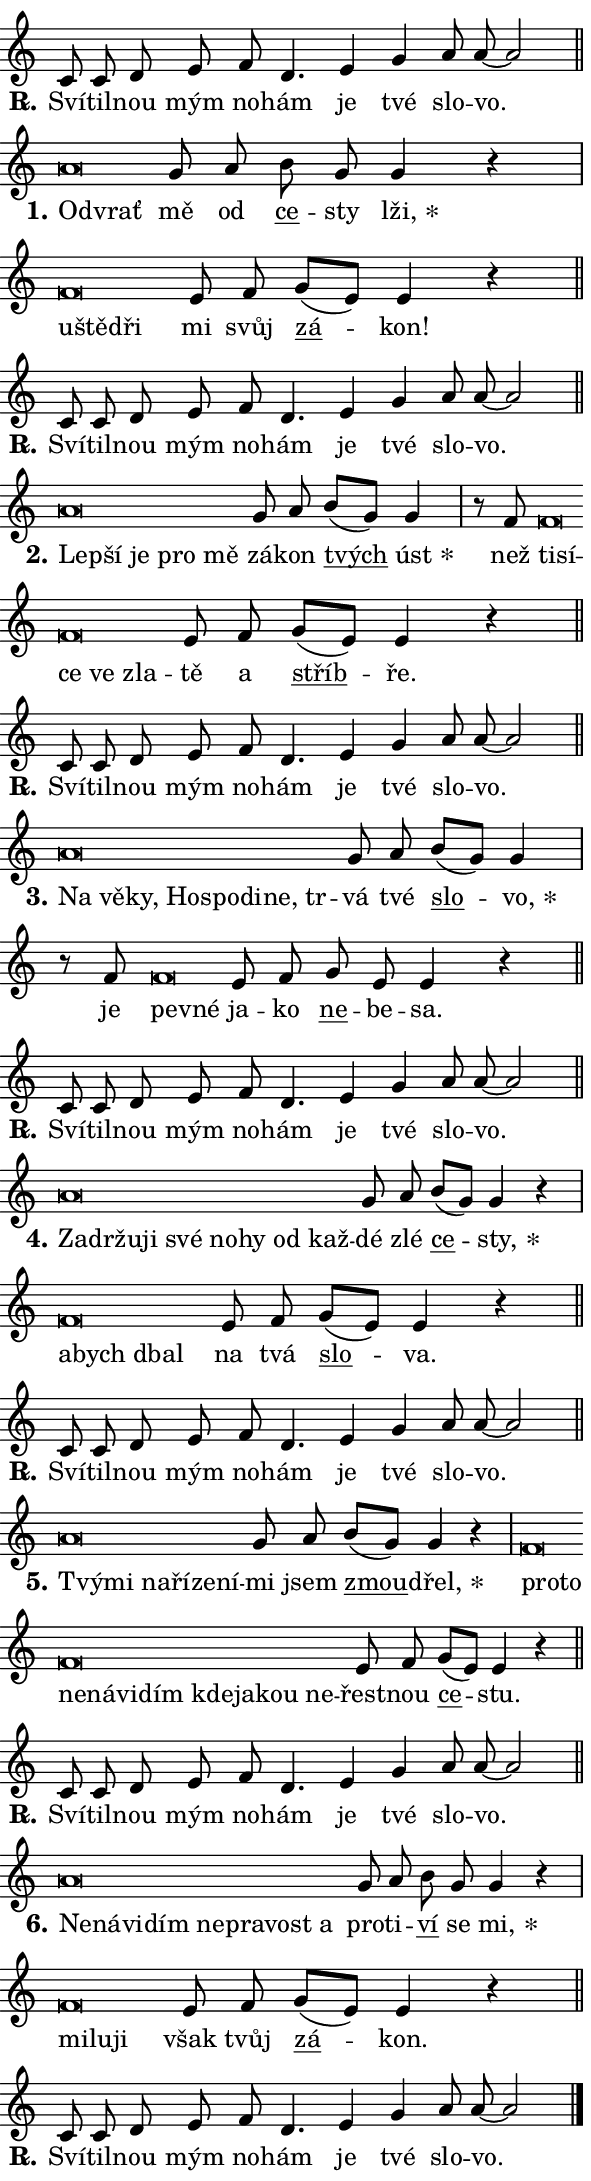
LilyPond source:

\version "2.24.0"
\header { tagline = "" }
\paper {
  indent = 0\cm
  top-margin = 0\cm
  right-margin = 0.13\cm % to fit lyric hyphens
  bottom-margin = 0\cm
  left-margin = 0\cm
  paper-width = 10\cm
  page-breaking = #ly:one-page-breaking
  system-system-spacing.basic-distance = #11
  score-system-spacing.basic-distance = #11
  ragged-last = ##f
}


%% Author: Thomas Morley
%% https://lists.gnu.org/archive/html/lilypond-user/2020-05/msg00002.html
#(define (line-position grob)
"Returns position of @var[grob} in current system:
   @code{'start}, if at first time-step
   @code{'end}, if at last time-step
   @code{'middle} otherwise
"
  (let* ((col (ly:item-get-column grob))
         (ln (ly:grob-object col 'left-neighbor))
         (rn (ly:grob-object col 'right-neighbor))
         (col-to-check-left (if (ly:grob? ln) ln col))
         (col-to-check-right (if (ly:grob? rn) rn col))
         (break-dir-left
           (and
             (ly:grob-property col-to-check-left 'non-musical #f)
             (ly:item-break-dir col-to-check-left)))
         (break-dir-right
           (and
             (ly:grob-property col-to-check-right 'non-musical #f)
             (ly:item-break-dir col-to-check-right))))
        (cond ((eqv? 1 break-dir-left) 'start)
              ((eqv? -1 break-dir-right) 'end)
              (else 'middle))))

#(define (tranparent-at-line-position vctor)
  (lambda (grob)
  "Relying on @code{line-position} select the relevant enry from @var{vctor}.
Used to determine transparency,"
    (case (line-position grob)
      ((end) (not (vector-ref vctor 0)))
      ((middle) (not (vector-ref vctor 1)))
      ((start) (not (vector-ref vctor 2))))))

noteHeadBreakVisibility =
#(define-music-function (break-visibility)(vector?)
"Makes @code{NoteHead}s transparent relying on @var{break-visibility}"
#{
  \override NoteHead.transparent =
    #(tranparent-at-line-position break-visibility)
#})

#(define delete-ledgers-for-transparent-note-heads
  (lambda (grob)
    "Reads whether a @code{NoteHead} is transparent.
If so this @code{NoteHead} is removed from @code{'note-heads} from
@var{grob}, which is supposed to be @code{LedgerLineSpanner}.
As a result ledgers are not printed for this @code{NoteHead}"
    (let* ((nhds-array (ly:grob-object grob 'note-heads))
           (nhds-list
             (if (ly:grob-array? nhds-array)
                 (ly:grob-array->list nhds-array)
                 '()))
           ;; Relies on the transparent-property being done before
           ;; Staff.LedgerLineSpanner.after-line-breaking is executed.
           ;; This is fragile ...
           (to-keep
             (remove
               (lambda (nhd)
                 (ly:grob-property nhd 'transparent #f))
               nhds-list)))
      ;; TODO find a better method to iterate over grob-arrays, similiar
      ;; to filter/remove etc for lists
      ;; For now rebuilt from scratch
      (set! (ly:grob-object grob 'note-heads)  '())
      (for-each
        (lambda (nhd)
          (ly:pointer-group-interface::add-grob grob 'note-heads nhd))
        to-keep))))

squashNotes = {
  \override NoteHead.X-extent = #'(-0.2 . 0.2)
  \override NoteHead.Y-extent = #'(-0.75 . 0)
  \override NoteHead.stencil =
    #(lambda (grob)
       (let ((pos (ly:grob-property grob 'staff-position)))
         (begin
           (if (< pos -7) (display "ERROR: Lower brevis then expected\n") (display ""))
           (if (<= pos -6) ly:text-interface::print ly:note-head::print))))
}
unSquashNotes = {
  \revert NoteHead.X-extent
  \revert NoteHead.Y-extent
  \revert NoteHead.stencil
}

hideNotes = \noteHeadBreakVisibility #begin-of-line-visible
unHideNotes = \noteHeadBreakVisibility #all-visible

% work-around for resetting accidentals
% https://lilypond.org/doc/v2.23/Documentation/notation/displaying-rhythms#unmetered-music
cadenzaMeasure = {
  \cadenzaOff
  \partial 1024 s1024
  \cadenzaOn
}

#(define-markup-command (accent layout props text) (markup?)
  "Underline accented syllable"
  (interpret-markup layout props
    #{\markup \override #'(offset . 4.3) \underline { #text }#}))

responsum = \markup \concat {
  "R" \hspace #-1.05 \path #0.1 #'((moveto 0 0.07) (lineto 0.9 0.8)) \hspace #0.05 "."
}

spaceSize = #0.6828661417322834 % exact space size for TeX Gyre Schola

\layout {
  \context {
    \Staff
    \remove "Time_signature_engraver"
    \override LedgerLineSpanner.after-line-breaking = #delete-ledgers-for-transparent-note-heads
  }
  \context {
    \Lyrics {
      \override LyricSpace.minimum-distance = \spaceSize
      \override LyricText.font-name = #"TeX Gyre Schola"
      \override LyricText.font-size = 1
      \override StanzaNumber.font-name = #"TeX Gyre Schola Bold"
      \override StanzaNumber.font-size = 1
    }
  }
  \context {
    \Score 
    \override NoteHead.text =
      #(lambda (grob) 
        (let ((pos (ly:grob-property grob 'staff-position)))
          #{\markup {
            \combine
              \halign #-0.55 \raise #(if (= pos -6) 0 0.5) \override #'(thickness . 2) \draw-line #'(3.2 . 0)
              \musicglyph "noteheads.sM1"
          }#}))
  }
}

% magnetic-lyrics.ily
%
%   written by
%     Jean Abou Samra <jean@abou-samra.fr>
%     Werner Lemberg <wl@gnu.org>
%
%   adapted by
%     Jiri Hon <jiri.hon@gmail.com>
%
% Version 2022-Apr-15

% https://www.mail-archive.com/lilypond-user@gnu.org/msg149350.html

#(define (Left_hyphen_pointer_engraver context)
   "Collect syllable-hyphen-syllable occurrences in lyrics and store
them in properties.  This engraver only looks to the left.  For
example, if the lyrics input is @code{foo -- bar}, it does the
following.

@itemize @bullet
@item
Set the @code{text} property of the @code{LyricHyphen} grob between
@q{foo} and @q{bar} to @code{foo}.

@item
Set the @code{left-hyphen} property of the @code{LyricText} grob with
text @q{foo} to the @code{LyricHyphen} grob between @q{foo} and
@q{bar}.
@end itemize

Use this auxiliary engraver in combination with the
@code{lyric-@/text::@/apply-@/magnetic-@/offset!} hook."
   (let ((hyphen #f)
         (text #f))
     (make-engraver
      (acknowledgers
       ((lyric-syllable-interface engraver grob source-engraver)
        (set! text grob)))
      (end-acknowledgers
       ((lyric-hyphen-interface engraver grob source-engraver)
        ;(when (not (grob::has-interface grob 'lyric-space-interface))
          (set! hyphen grob)));)
      ((stop-translation-timestep engraver)
       (when (and text hyphen)
         (ly:grob-set-object! text 'left-hyphen hyphen))
       (set! text #f)
       (set! hyphen #f)))))

#(define (lyric-text::apply-magnetic-offset! grob)
   "If the space between two syllables is less than the value in
property @code{LyricText@/.details@/.squash-threshold}, move the right
syllable to the left so that it gets concatenated with the left
syllable.

Use this function as a hook for
@code{LyricText@/.after-@/line-@/breaking} if the
@code{Left_@/hyphen_@/pointer_@/engraver} is active."
   (let ((hyphen (ly:grob-object grob 'left-hyphen #f)))
     (when hyphen
       (let ((left-text (ly:spanner-bound hyphen LEFT)))
         (when (grob::has-interface left-text 'lyric-syllable-interface)
           (let* ((common (ly:grob-common-refpoint grob left-text X))
                  (this-x-ext (ly:grob-extent grob common X))
                  (left-x-ext
                   (begin
                     ;; Trigger magnetism for left-text.
                     (ly:grob-property left-text 'after-line-breaking)
                     (ly:grob-extent left-text common X)))
                  ;; `delta` is the gap width between two syllables.
                  (delta (- (interval-start this-x-ext)
                            (interval-end left-x-ext)))
                  (details (ly:grob-property grob 'details))
                  (threshold (assoc-get 'squash-threshold details 0.2)))
             (when (< delta threshold)
               (let* (;; We have to manipulate the input text so that
                      ;; ligatures crossing syllable boundaries are not
                      ;; disabled.  For languages based on the Latin
                      ;; script this is essentially a beautification.
                      ;; However, for non-Western scripts it can be a
                      ;; necessity.
                      (lt (ly:grob-property left-text 'text))
                      (rt (ly:grob-property grob 'text))
                      (is-space (grob::has-interface hyphen 'lyric-space-interface))
                      (space (if is-space " " ""))
                      (extra-delta (if is-space spaceSize 0))
                      ;; Append new syllable.
                      (ltrt-space (if (and (string? lt) (string? rt))
                                (string-append lt space rt)
                                (make-concat-markup (list lt space rt))))
                      ;; Right-align `ltrt` to the right side.
                      (ltrt-space-markup (grob-interpret-markup
                               grob
                               (make-translate-markup
                                (cons (interval-length this-x-ext) 0)
                                (make-right-align-markup ltrt-space)))))
                 (begin
                   ;; Don't print `left-text`.
                   (ly:grob-set-property! left-text 'stencil #f)
                   ;; Set text and stencil (which holds all collected
                   ;; syllables so far) and shift it to the left.
                   (ly:grob-set-property! grob 'text ltrt-space)
                   (ly:grob-set-property! grob 'stencil ltrt-space-markup)
                   (ly:grob-translate-axis! grob (- (- delta extra-delta)) X))))))))))


#(define (lyric-hyphen::displace-bounds-first grob)
   ;; Make very sure this callback isn't triggered too early.
   (let ((left (ly:spanner-bound grob LEFT))
         (right (ly:spanner-bound grob RIGHT)))
     (ly:grob-property left 'after-line-breaking)
     (ly:grob-property right 'after-line-breaking)
     (ly:lyric-hyphen::print grob)))

squashThreshold = #0.4

\layout {
  \context {
    \Lyrics
    \consists #Left_hyphen_pointer_engraver
    \override LyricText.after-line-breaking =
      #lyric-text::apply-magnetic-offset!
    \override LyricHyphen.stencil = #lyric-hyphen::displace-bounds-first
    \override LyricText.details.squash-threshold = \squashThreshold
    \override LyricHyphen.minimum-distance = 0
    \override LyricHyphen.minimum-length = \squashThreshold
  }
}

squashText = \override LyricText.details.squash-threshold = 9999
unSquashText = \override LyricText.details.squash-threshold = \squashThreshold

leftText = \override LyricText.self-alignment-X = #LEFT
unLeftText = \revert LyricText.self-alignment-X

starOffset = #(lambda (grob) 
                (let ((x_offset (ly:self-alignment-interface::aligned-on-x-parent grob)))
                  (if (= x_offset 0) 0 (+ x_offset 1.2))))

star = #(define-music-function (syllable)(string?)
"Append star separator at the end of a syllable"
#{
  \once \override LyricText.X-offset = #starOffset
  \lyricmode { \markup {
    #syllable
    \override #'((font-name . "TeX Gyre Schola Bold")) \hspace #0.2 \lower #0.65 \larger "*"
  } }
#})

starAccent = #(define-music-function (syllable)(string?)
"Append star separator at the end of a syllable and make accent"
#{
  \once \override LyricText.X-offset = #starOffset
  \lyricmode { \markup {
    \accent #syllable
    \override #'((font-name . "TeX Gyre Schola Bold")) \hspace #0.2 \lower #0.65 \larger "*"
  } }
#})

breath = #(define-music-function (syllable)(string?)
"Append breathing indicator at the end of a syllable"
#{
  \lyricmode { \markup { #syllable "+" } }
#})

optionalBreath = #(define-music-function (syllable)(string?)
"Append optional breathing indicator at the end of a syllable"
#{
  \lyricmode { \markup { #syllable "(+)" } }
#})


\score {
    <<
        \new Voice = "melody" { \cadenzaOn \key c \major \relative { c'8 c d e f d4. \bar "" e4 g a8 a~ a2 \cadenzaMeasure \bar "||" \break } }
        \new Lyrics \lyricsto "melody" { \lyricmode { \set stanza = \responsum
Sví -- til -- nou mým no -- hám je tvé slo -- vo. } }
    >>
    \layout {}
}

\score {
    <<
        \new Voice = "melody" { \cadenzaOn \key c \major \relative { \squashNotes a'\breve*1/16 \hideNotes \breve*1/16 \bar "" \unHideNotes \unSquashNotes g8 a \bar "" b g g4 r \cadenzaMeasure \bar "|" \squashNotes f\breve*1/16 \hideNotes \breve*1/16 \breve*1/16 \bar "" \unHideNotes \unSquashNotes e8 f \bar "" g[( e)] e4 r \cadenzaMeasure \bar "||" \break } }
        \new Lyrics \lyricsto "melody" { \lyricmode { \set stanza = "1."
\leftText Od -- \squashText vrať \unLeftText \unSquashText mě od \markup \accent ce -- sty \star lži, \leftText u -- \squashText ště -- dři \unLeftText \unSquashText mi svůj \markup \accent zá -- kon! } }
    >>
    \layout {}
}

\score {
    <<
        \new Voice = "melody" { \cadenzaOn \key c \major \relative { c'8 c d e f d4. \bar "" e4 g a8 a~ a2 \cadenzaMeasure \bar "||" \break } }
        \new Lyrics \lyricsto "melody" { \lyricmode { \set stanza = \responsum
Sví -- til -- nou mým no -- hám je tvé slo -- vo. } }
    >>
    \layout {}
}

\score {
    <<
        \new Voice = "melody" { \cadenzaOn \key c \major \relative { \squashNotes a'\breve*1/16 \hideNotes \breve*1/16 \bar "" \breve*1/16 \bar "" \breve*1/16 \breve*1/16 \bar "" \unHideNotes \unSquashNotes g8 a \bar "" b[( g)] g4 \cadenzaMeasure \bar "|" r8 f8 \squashNotes f\breve*1/16 \hideNotes \breve*1/16 \bar "" \breve*1/16 \bar "" \breve*1/16 \breve*1/16 \bar "" \unHideNotes \unSquashNotes e8 f \bar "" g[( e)] e4 r \cadenzaMeasure \bar "||" \break } }
        \new Lyrics \lyricsto "melody" { \lyricmode { \set stanza = "2."
\leftText Lep -- \squashText ší je pro mě \unLeftText \unSquashText zá -- kon \markup \accent tvých \star úst než \leftText ti -- \squashText sí -- ce ve zla -- \unLeftText \unSquashText tě a \markup \accent stříb -- ře. } }
    >>
    \layout {}
}

\score {
    <<
        \new Voice = "melody" { \cadenzaOn \key c \major \relative { c'8 c d e f d4. \bar "" e4 g a8 a~ a2 \cadenzaMeasure \bar "||" \break } }
        \new Lyrics \lyricsto "melody" { \lyricmode { \set stanza = \responsum
Sví -- til -- nou mým no -- hám je tvé slo -- vo. } }
    >>
    \layout {}
}

\score {
    <<
        \new Voice = "melody" { \cadenzaOn \key c \major \relative { \squashNotes a'\breve*1/16 \hideNotes \breve*1/16 \bar "" \breve*1/16 \bar "" \breve*1/16 \bar "" \breve*1/16 \bar "" \breve*1/16 \bar "" \breve*1/16 \breve*1/16 \bar "" \unHideNotes \unSquashNotes g8 a \bar "" b[( g)] g4 \cadenzaMeasure \bar "|" r8 f8 \squashNotes f\breve*1/16 \hideNotes \breve*1/16 \bar "" \unHideNotes \unSquashNotes e8 f \bar "" g e e4 r \cadenzaMeasure \bar "||" \break } }
        \new Lyrics \lyricsto "melody" { \lyricmode { \set stanza = "3."
\leftText Na \squashText vě -- ky, Ho -- spo -- di -- ne, tr -- \unLeftText \unSquashText vá tvé \markup \accent slo -- \star vo, je \leftText pev -- \squashText né \unLeftText \unSquashText ja -- ko \markup \accent ne -- be -- sa. } }
    >>
    \layout {}
}

\score {
    <<
        \new Voice = "melody" { \cadenzaOn \key c \major \relative { c'8 c d e f d4. \bar "" e4 g a8 a~ a2 \cadenzaMeasure \bar "||" \break } }
        \new Lyrics \lyricsto "melody" { \lyricmode { \set stanza = \responsum
Sví -- til -- nou mým no -- hám je tvé slo -- vo. } }
    >>
    \layout {}
}

\score {
    <<
        \new Voice = "melody" { \cadenzaOn \key c \major \relative { \squashNotes a'\breve*1/16 \hideNotes \breve*1/16 \bar "" \breve*1/16 \bar "" \breve*1/16 \bar "" \breve*1/16 \bar "" \breve*1/16 \bar "" \breve*1/16 \bar "" \breve*1/16 \breve*1/16 \bar "" \unHideNotes \unSquashNotes g8 a \bar "" b[( g)] g4 r \cadenzaMeasure \bar "|" \squashNotes f\breve*1/16 \hideNotes \breve*1/16 \breve*1/16 \bar "" \unHideNotes \unSquashNotes e8 f \bar "" g[( e)] e4 r \cadenzaMeasure \bar "||" \break } }
        \new Lyrics \lyricsto "melody" { \lyricmode { \set stanza = "4."
\leftText Za -- \squashText dr -- žu -- ji své no -- hy od kaž -- \unLeftText \unSquashText dé zlé \markup \accent ce -- \star sty, \leftText a -- \squashText bych dbal \unLeftText \unSquashText na tvá \markup \accent slo -- va. } }
    >>
    \layout {}
}

\score {
    <<
        \new Voice = "melody" { \cadenzaOn \key c \major \relative { c'8 c d e f d4. \bar "" e4 g a8 a~ a2 \cadenzaMeasure \bar "||" \break } }
        \new Lyrics \lyricsto "melody" { \lyricmode { \set stanza = \responsum
Sví -- til -- nou mým no -- hám je tvé slo -- vo. } }
    >>
    \layout {}
}

\score {
    <<
        \new Voice = "melody" { \cadenzaOn \key c \major \relative { \squashNotes a'\breve*1/16 \hideNotes \breve*1/16 \bar "" \breve*1/16 \bar "" \breve*1/16 \bar "" \breve*1/16 \breve*1/16 \bar "" \unHideNotes \unSquashNotes g8 a \bar "" b[( g)] g4 r \cadenzaMeasure \bar "|" \squashNotes f\breve*1/16 \hideNotes \breve*1/16 \bar "" \breve*1/16 \bar "" \breve*1/16 \bar "" \breve*1/16 \bar "" \breve*1/16 \bar "" \breve*1/16 \bar "" \breve*1/16 \bar "" \breve*1/16 \breve*1/16 \bar "" \unHideNotes \unSquashNotes e8 f \bar "" g[( e)] e4 r \cadenzaMeasure \bar "||" \break } }
        \new Lyrics \lyricsto "melody" { \lyricmode { \set stanza = "5."
\leftText Tvý -- \squashText mi na -- ří -- ze -- ní -- \unLeftText \unSquashText mi jsem \markup \accent zmou -- \star dřel, \leftText pro -- \squashText to ne -- ná -- vi -- dím kde -- ja -- kou ne -- \unLeftText \unSquashText řest -- nou \markup \accent ce -- stu. } }
    >>
    \layout {}
}

\score {
    <<
        \new Voice = "melody" { \cadenzaOn \key c \major \relative { c'8 c d e f d4. \bar "" e4 g a8 a~ a2 \cadenzaMeasure \bar "||" \break } }
        \new Lyrics \lyricsto "melody" { \lyricmode { \set stanza = \responsum
Sví -- til -- nou mým no -- hám je tvé slo -- vo. } }
    >>
    \layout {}
}

\score {
    <<
        \new Voice = "melody" { \cadenzaOn \key c \major \relative { \squashNotes a'\breve*1/16 \hideNotes \breve*1/16 \bar "" \breve*1/16 \bar "" \breve*1/16 \bar "" \breve*1/16 \bar "" \breve*1/16 \bar "" \breve*1/16 \breve*1/16 \bar "" \unHideNotes \unSquashNotes g8 a \bar "" b g g4 r \cadenzaMeasure \bar "|" \squashNotes f\breve*1/16 \hideNotes \breve*1/16 \breve*1/16 \bar "" \unHideNotes \unSquashNotes e8 f \bar "" g[( e)] e4 r \cadenzaMeasure \bar "||" \break } }
        \new Lyrics \lyricsto "melody" { \lyricmode { \set stanza = "6."
\leftText Ne -- \squashText ná -- vi -- dím ne -- pra -- vost a \unLeftText \unSquashText pro -- ti -- \markup \accent ví se \star mi, \leftText mi -- \squashText lu -- ji \unLeftText \unSquashText však tvůj \markup \accent zá -- kon. } }
    >>
    \layout {}
}

\score {
    <<
        \new Voice = "melody" { \cadenzaOn \key c \major \relative { c'8 c d e f d4. \bar "" e4 g a8 a~ a2 \cadenzaMeasure \bar "||" \break } \bar "|." }
        \new Lyrics \lyricsto "melody" { \lyricmode { \set stanza = \responsum
Sví -- til -- nou mým no -- hám je tvé slo -- vo. } }
    >>
    \layout {}
}
